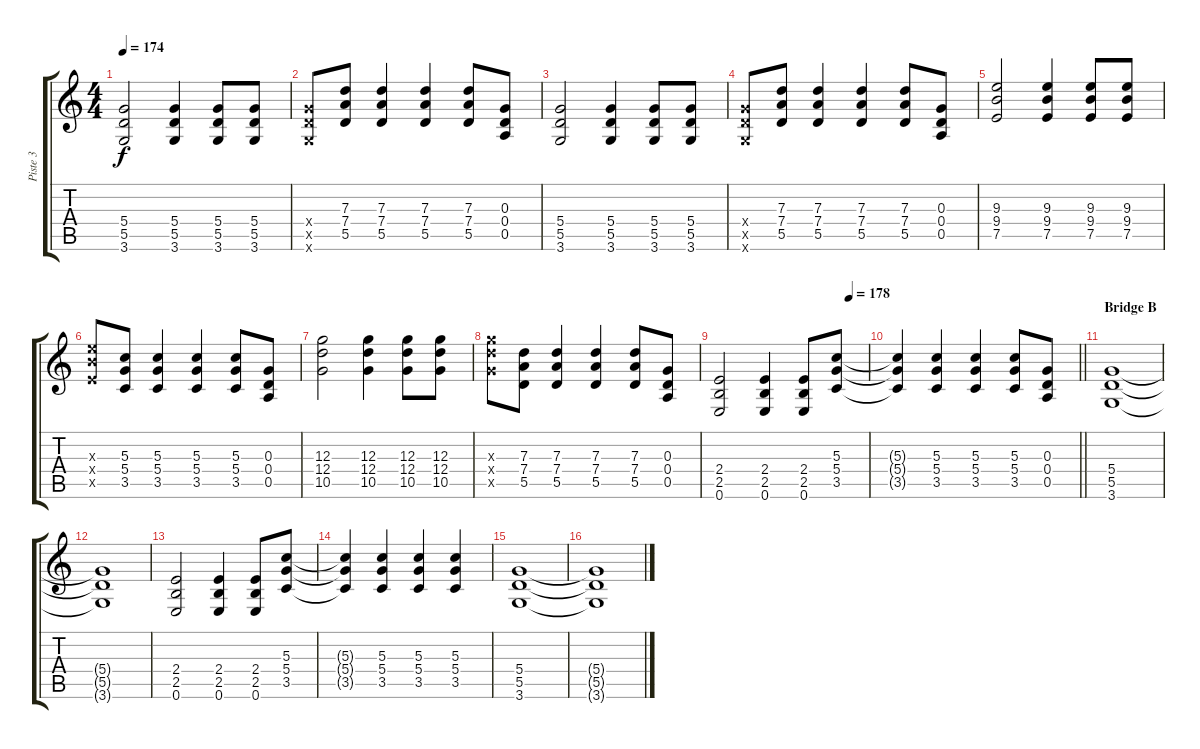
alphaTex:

\track ("Piste 3" "Piste 3") {instrument distortionguitar}
\staff {score tabs}
\tuning (E4 B3 G3 D3 A2 E2) {hide}
\ts (4 4)
\tempo 174
\clef g2
\ks c
(5.4 5.5 3.6).2{dy f} (5.4 5.5 3.6).4 (5.4 5.5 3.6).8 (5.4 5.5 3.6).8 |
(5.4{x} 5.5{x} 3.6{x}).8 (7.3 7.4 5.5).8 (7.3 7.4 5.5).4 (7.3 7.4 5.5).4 (7.3 7.4 5.5).8 (0.3 0.4 0.5).8 |
(5.4 5.5 3.6).2 (5.4 5.5 3.6).4 (5.4 5.5 3.6).8 (5.4 5.5 3.6).8 |
(5.4{x} 5.5{x} 3.6{x}).8 (7.3 7.4 5.5).8 (7.3 7.4 5.5).4 (7.3 7.4 5.5).4 (7.3 7.4 5.5).8 (0.3 0.4 0.5).8 |
(9.3 9.4 7.5).2 (9.3 9.4 7.5).4 (9.3 9.4 7.5).8 (9.3 9.4 7.5).8 |
(9.3{x} 9.4{x} 7.5{x}).8 (5.3 5.4 3.5).8 (5.3 5.4 3.5).4 (5.3 5.4 3.5).4 (5.3 5.4 3.5).8 (0.3 0.4 0.5).8 |
(12.3 12.4 10.5).2 (12.3 12.4 10.5).4 (12.3 12.4 10.5).8 (12.3 12.4 10.5).8 |
(12.3{x} 12.4{x} 10.5{x}).8 (7.3 7.4 5.5).8 (7.3 7.4 5.5).4 (7.3 7.4 5.5).4 (7.3 7.4 5.5).8 (0.3 0.4 0.5).8 |
\tempo (178 0.875)
(2.4 2.5 0.6).2 (2.4 2.5 0.6).4 (2.4 2.5 0.6).8 (5.3 5.4 3.5).8 |
\barLineRight lightlight
(5.3{t} 5.4{t} 3.5{t}).4 (5.3 5.4 3.5).4 (5.3 5.4 3.5).4 (5.3 5.4 3.5).8 (0.3 0.4 0.5).8 |
\section ("" "Bridge B")
(5.4 5.5 3.6).1 |
(5.4{t} 5.5{t} 3.6{t}).1 |
(2.4 2.5 0.6).2 (2.4 2.5 0.6).4 (2.4 2.5 0.6).8 (5.3 5.4 3.5).8 |
(5.3{t} 5.4{t} 3.5{t}).4 (5.3 5.4 3.5).4 (5.3 5.4 3.5).4 (5.3 5.4 3.5).4 |
(5.4 5.5 3.6).1 |
(5.4{t} 5.5{t} 3.6{t}).1
